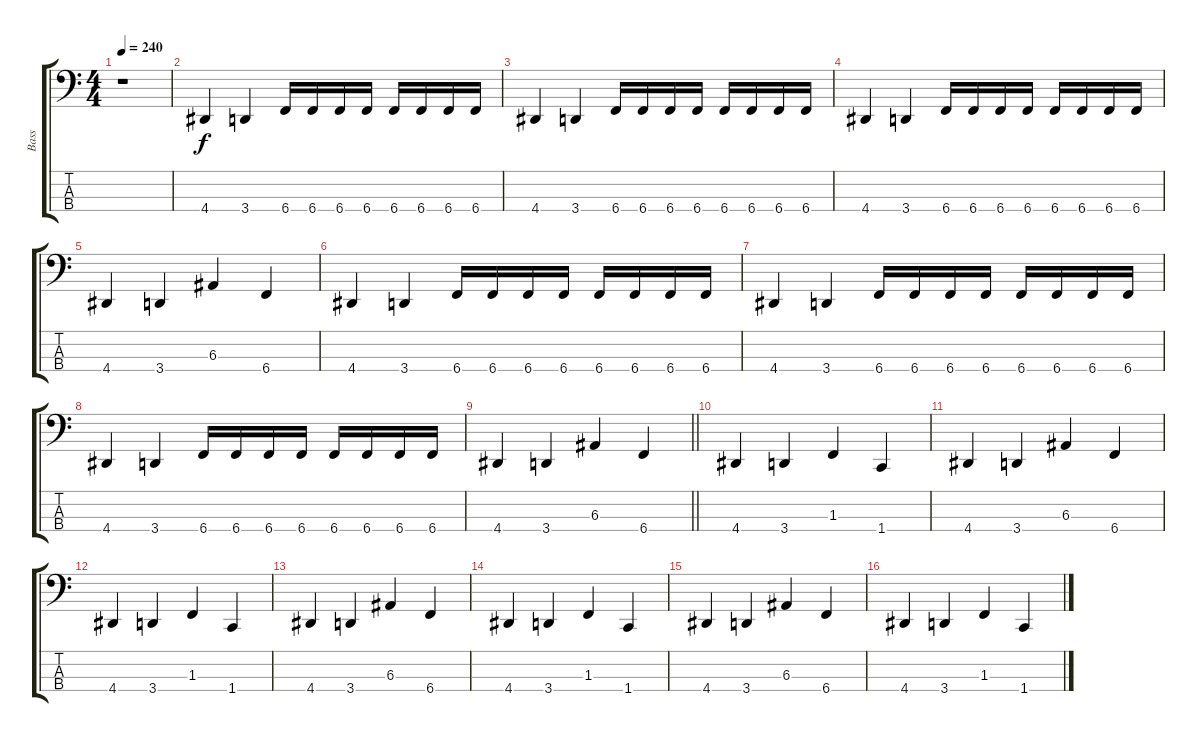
\track ("Bass" "Bass") {instrument electricbasspick}
\staff {score tabs}
\tuning (D2 A1 E1 B0) {hide}
\ts (4 4)
\tempo 240
\clef f4
\ks c
r.1{dy f instrument electricbasspick} |
4.4.4 3.4.4 6.4.16 6.4.16 6.4.16 6.4.16 6.4.16 6.4.16 6.4.16 6.4.16 |
4.4.4 3.4.4 6.4.16 6.4.16 6.4.16 6.4.16 6.4.16 6.4.16 6.4.16 6.4.16 |
4.4.4 3.4.4 6.4.16 6.4.16 6.4.16 6.4.16 6.4.16 6.4.16 6.4.16 6.4.16 |
4.4.4 3.4.4 6.3.4 6.4.4 |
4.4.4 3.4.4 6.4.16 6.4.16 6.4.16 6.4.16 6.4.16 6.4.16 6.4.16 6.4.16 |
4.4.4 3.4.4 6.4.16 6.4.16 6.4.16 6.4.16 6.4.16 6.4.16 6.4.16 6.4.16 |
4.4.4 3.4.4 6.4.16 6.4.16 6.4.16 6.4.16 6.4.16 6.4.16 6.4.16 6.4.16 |
\barLineRight lightlight
4.4.4 3.4.4 6.3.4 6.4.4 |
4.4.4 3.4.4 1.3.4 1.4.4 |
4.4.4 3.4.4 6.3.4 6.4.4 |
4.4.4 3.4.4 1.3.4 1.4.4 |
4.4.4 3.4.4 6.3.4 6.4.4 |
4.4.4 3.4.4 1.3.4 1.4.4 |
4.4.4 3.4.4 6.3.4 6.4.4 |
4.4.4 3.4.4 1.3.4 1.4.4
